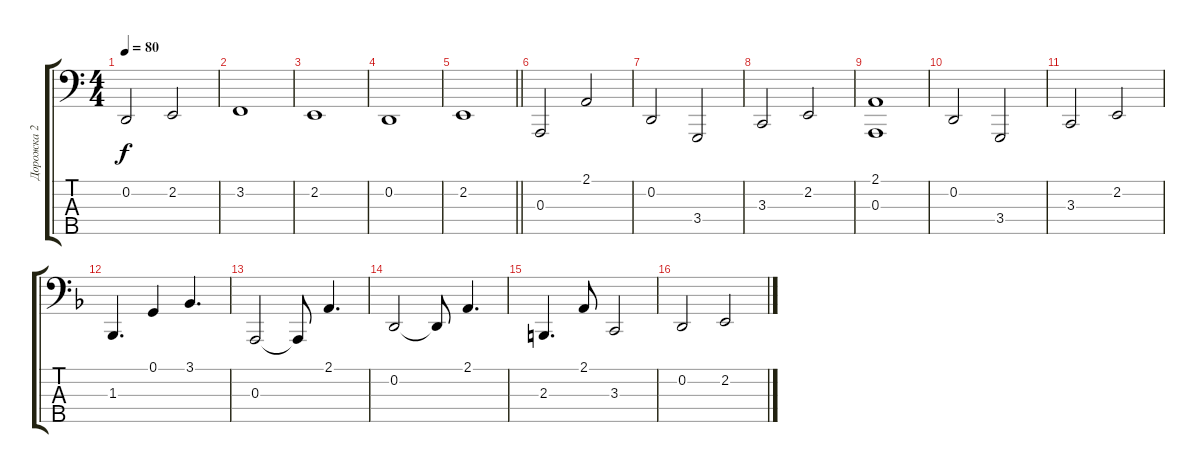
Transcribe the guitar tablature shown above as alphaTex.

\track ("Дорожка 2" "Дорожка 2") {instrument brightacousticpiano}
\staff {score tabs}
\tuning (G2 D2 A1 E1 B0) {hide}
\ts (4 4)
\tempo 80
\clef f4
\ks c
0.2.2{dy f} 2.2.2 |
3.2.1 |
2.2.1 |
0.2.1 |
\barLineRight lightlight
2.2.1 |
0.3.2 2.1.2 |
0.2.2 3.4.2 |
3.3.2 2.2.2 |
(2.1 0.3).1 |
0.2.2 3.4.2 |
3.3.2 2.2.2 |
\ks dminor
1.3.4{d} 0.1.4 3.1.4{d} |
0.3.2 0.3{t}.8 2.1.4{d} |
0.2.2 0.2{t}.8 2.1.4{d} |
2.3.4{d} 2.1.8 3.3.2 |
0.2.2 2.2.2
